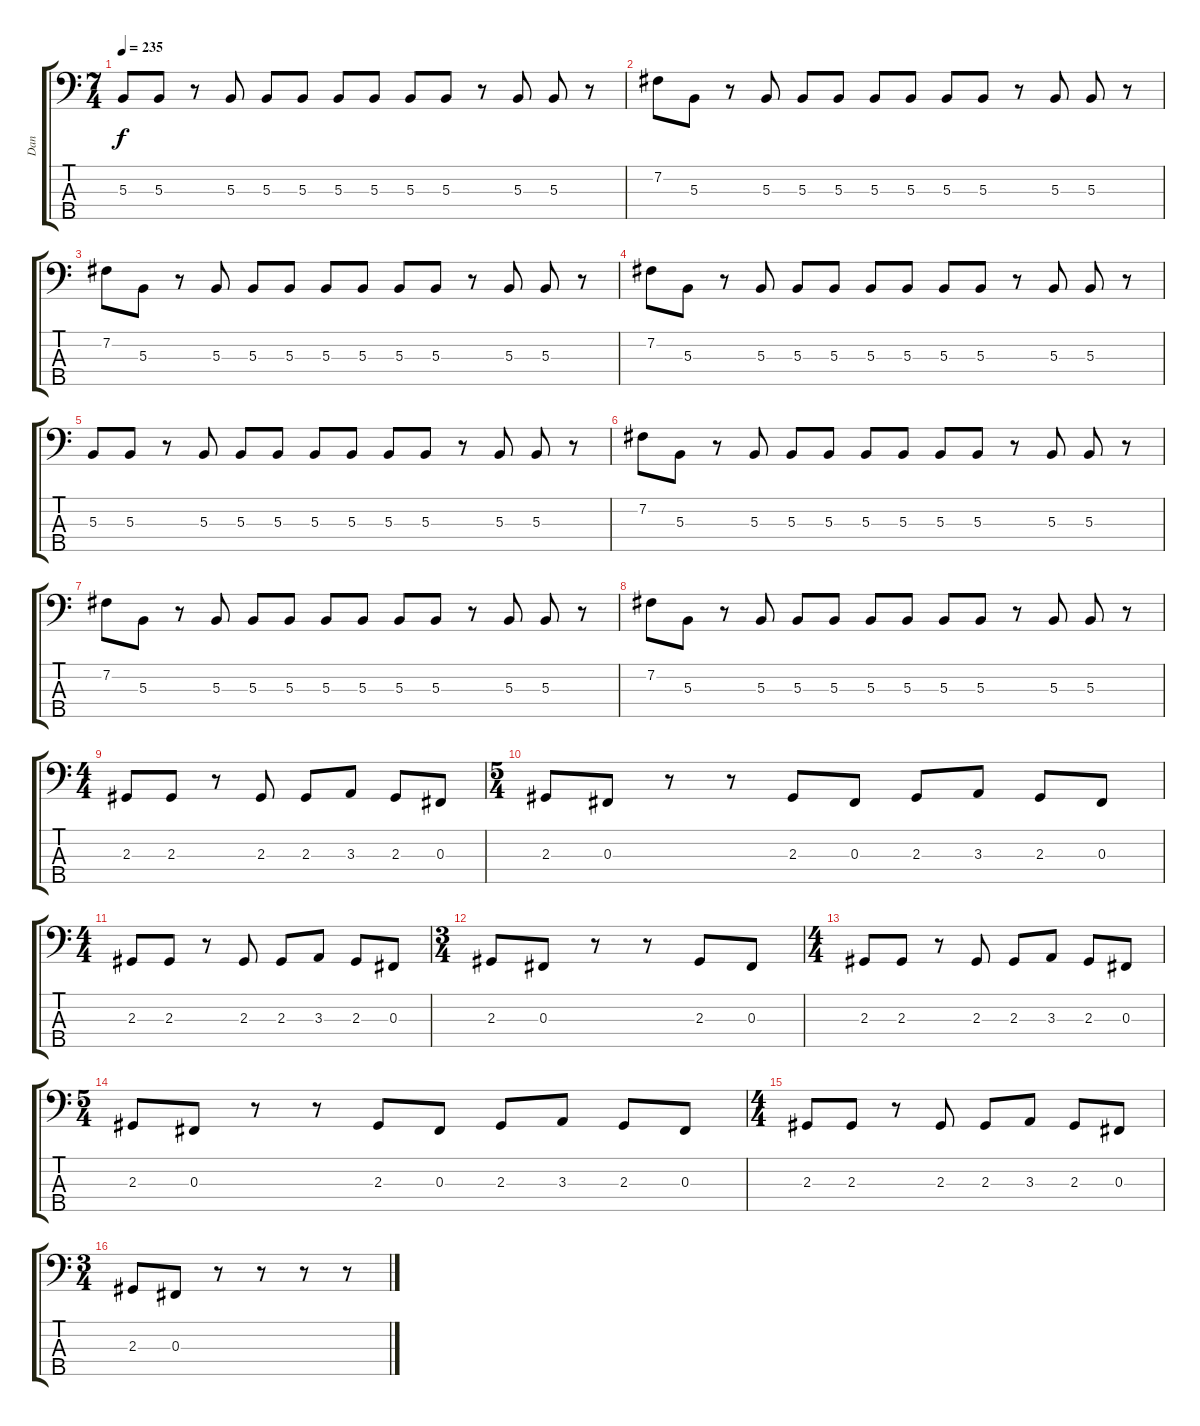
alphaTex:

\track ("Dan" "Dan") {instrument electricbasspick}
\staff {score tabs}
\tuning (E2 B1 Gb1 Db1 Ab0) {hide}
\ts (7 4)
\section ("" "")
\tempo 235
\clef f4
\ks c
5.3.8{dy f} 5.3.8 r.8 5.3.8 5.3.8 5.3.8 5.3.8 5.3.8 5.3.8 5.3.8 r.8 5.3.8 5.3.8 r.8 |
7.2.8 5.3.8 r.8 5.3.8 5.3.8 5.3.8 5.3.8 5.3.8 5.3.8 5.3.8 r.8 5.3.8 5.3.8 r.8 |
7.2.8 5.3.8 r.8 5.3.8 5.3.8 5.3.8 5.3.8 5.3.8 5.3.8 5.3.8 r.8 5.3.8 5.3.8 r.8 |
7.2.8 5.3.8 r.8 5.3.8 5.3.8 5.3.8 5.3.8 5.3.8 5.3.8 5.3.8 r.8 5.3.8 5.3.8 r.8 |
5.3.8 5.3.8 r.8 5.3.8 5.3.8 5.3.8 5.3.8 5.3.8 5.3.8 5.3.8 r.8 5.3.8 5.3.8 r.8 |
7.2.8 5.3.8 r.8 5.3.8 5.3.8 5.3.8 5.3.8 5.3.8 5.3.8 5.3.8 r.8 5.3.8 5.3.8 r.8 |
7.2.8 5.3.8 r.8 5.3.8 5.3.8 5.3.8 5.3.8 5.3.8 5.3.8 5.3.8 r.8 5.3.8 5.3.8 r.8 |
7.2.8 5.3.8 r.8 5.3.8 5.3.8 5.3.8 5.3.8 5.3.8 5.3.8 5.3.8 r.8 5.3.8 5.3.8 r.8 |
\ts (4 4)
\section ("" "")
2.3.8 2.3.8 r.8 2.3.8 2.3.8 3.3.8 2.3.8 0.3.8 |
\ts (5 4)
2.3.8 0.3.8 r.8 r.8 2.3.8 0.3.8 2.3.8 3.3.8 2.3.8 0.3.8 |
\ts (4 4)
2.3.8 2.3.8 r.8 2.3.8 2.3.8 3.3.8 2.3.8 0.3.8 |
\ts (3 4)
2.3.8 0.3.8 r.8 r.8 2.3.8 0.3.8 |
\ts (4 4)
2.3.8 2.3.8 r.8 2.3.8 2.3.8 3.3.8 2.3.8 0.3.8 |
\ts (5 4)
2.3.8 0.3.8 r.8 r.8 2.3.8 0.3.8 2.3.8 3.3.8 2.3.8 0.3.8 |
\ts (4 4)
2.3.8 2.3.8 r.8 2.3.8 2.3.8 3.3.8 2.3.8 0.3.8 |
\ts (3 4)
2.3.8 0.3.8 r.8 r.8 r.8 r.8
